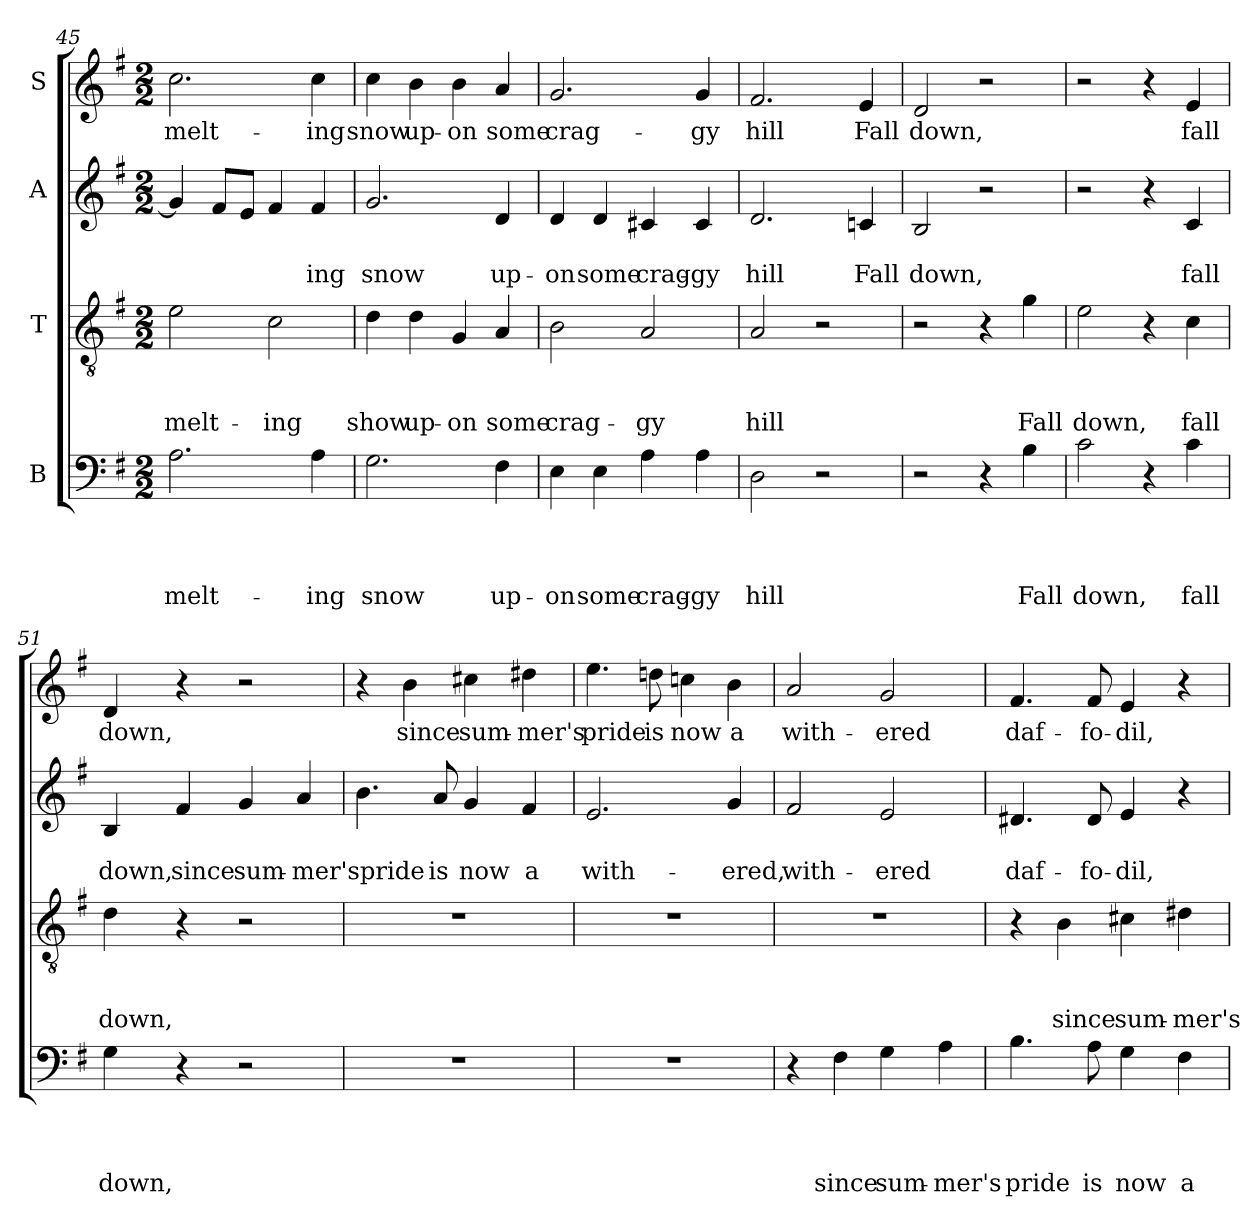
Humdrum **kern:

**kern	**text	**text	**text	**text	**kern	**text	**text	**text	**kern	**text	**text	**kern	**text
*part4	*part4	*part4	*part4	*part4	*part3	*part3	*part3	*part3	*part2	*part2	*part2	*part1	*part1
*staff4	*staff4	*staff4	*staff4	*staff4	*staff3	*staff3	*staff3	*staff3	*staff2	*staff2	*staff2	*staff1	*staff1
*I"B	*	*	*	*	*I"T	*	*	*	*I"A	*	*	*I"S	*
*clefF4	*	*	*	*	*clefGv2	*	*	*	*clefG2	*	*	*clefG2	*
*k[f#]	*	*	*	*	*k[f#]	*	*	*	*k[f#]	*	*	*k[f#]	*
*G:	*	*	*	*	*G:	*	*	*	*G:	*	*	*G:	*
*M2/2	*	*	*	*	*M2/2	*	*	*	*M2/2	*	*	*M2/2	*
=45	=45	=45	=45	=45	=45	=45	=45	=45	=45	=45	=45	=45	=45
!	!	!	!	!LO:LY:b	!	!	!	!LO:LY:b	!	!	!	!	!LO:LY:b
2.A\	.	.	.	melt-	2e\	.	.	melt-	4g/]	.	.	2.cc\	melt-
.	.	.	.	.	.	.	.	.	8f#/L	.	.	.	.
.	.	.	.	.	.	.	.	.	8e/J	.	.	.	.
!	!	!	!	!	!	!	!	!LO:LY:b	!	!	!	!	!
.	.	.	.	.	2c\	.	.	-ing	4f#/	.	.	.	.
!	!	!	!	!LO:LY:b	!	!	!	!	!	!	!LO:LY:b	!	!LO:LY:b
4A\	.	.	.	-ing	.	.	.	.	4f#/	.	-ing	4cc\	-ing
!!LO:LB:g=z
=46	=46	=46	=46	=46	=46	=46	=46	=46	=46	=46	=46	=46	=46
!	!	!	!	!LO:LY:b	!	!	!	!LO:LY:b	!	!	!LO:LY:b	!	!LO:LY:b
2.G\	.	.	.	snow	4d\	.	.	show	2.g/	.	snow	4cc\	snow
!	!	!	!	!	!	!	!	!LO:LY:b	!	!	!	!	!LO:LY:b
.	.	.	.	.	4d\	.	.	up-	.	.	.	4b\	up-
!	!	!	!	!	!	!	!	!LO:LY:b:rj	!	!	!	!	!LO:LY:b:rj
.	.	.	.	.	4G/	.	.	-on	.	.	.	4b\	-on
!	!	!	!	!LO:LY:b	!	!	!	!LO:LY:b	!	!	!LO:LY:b	!	!LO:LY:b
4F#\	.	.	.	up-	4A/	.	.	some	4d/	.	up-	4a/	some
=47	=47	=47	=47	=47	=47	=47	=47	=47	=47	=47	=47	=47	=47
!	!	!	!	!LO:LY:b	!	!	!	!LO:LY:b	!	!	!LO:LY:b	!	!LO:LY:b
4E\	.	.	.	-on	2B\	.	.	crag-	4d/	.	-on	2.g/	crag-
!	!	!	!	!LO:LY:b	!	!	!	!	!	!	!LO:LY:b	!	!
4E\	.	.	.	some	.	.	.	.	4d/	.	some	.	.
!	!	!	!	!LO:LY:b	!	!	!	!LO:LY:b	!	!	!LO:LY:b	!	!
4A\	.	.	.	crag-	2A/	.	.	-gy	4c#X/	.	crag-	.	.
!	!	!	!	!LO:LY:b:rj	!	!	!	!	!	!	!LO:LY:b:rj	!	!LO:LY:b
4A\	.	.	.	-gy	.	.	.	.	4c#/	.	-gy	4g/	-gy
=48	=48	=48	=48	=48	=48	=48	=48	=48	=48	=48	=48	=48	=48
!	!	!	!	!LO:LY:b	!	!	!	!LO:LY:b	!	!	!LO:LY:b	!	!LO:LY:b
2D\	.	.	.	hill	2A/	.	.	hill	2.d/	.	hill	2.f#/	hill
2r	.	.	.	.	2r	.	.	.	.	.	.	.	.
!	!	!	!	!	!	!	!	!	!	!	!LO:LY:b	!	!LO:LY:b
.	.	.	.	.	.	.	.	.	4cn/	.	Fall	4e/	Fall
=49	=49	=49	=49	=49	=49	=49	=49	=49	=49	=49	=49	=49	=49
!	!	!	!	!	!	!	!	!	!	!	!LO:LY:b	!	!LO:LY:b
2r	.	.	.	.	2r	.	.	.	2B/	.	down,	2d/	down,
4r	.	.	.	.	4r	.	.	.	2r	.	.	2r	.
!	!	!	!	!LO:LY:b	!	!	!	!LO:LY:b	!	!	!	!	!
4B\	.	.	.	Fall	4g\	.	.	Fall	.	.	.	.	.
=50	=50	=50	=50	=50	=50	=50	=50	=50	=50	=50	=50	=50	=50
!	!	!	!	!LO:LY:b	!	!	!	!LO:LY:b	!	!	!	!	!
2c\	.	.	.	down,	2e\	.	.	down,	2r	.	.	2r	.
4r	.	.	.	.	4r	.	.	.	4r	.	.	4r	.
!	!	!	!	!LO:LY:b	!	!	!	!LO:LY:b	!	!	!LO:LY:b	!	!LO:LY:b
4c\	.	.	.	fall	4c\	.	.	fall	4c/	.	fall	4e/	fall
=51	=51	=51	=51	=51	=51	=51	=51	=51	=51	=51	=51	=51	=51
!	!	!	!	!LO:LY:b	!	!	!	!LO:LY:b	!	!	!LO:LY:b	!	!LO:LY:b
4G\	.	.	.	down,	4d\	.	.	down,	4B/	.	down,	4d/	down,
!	!	!	!	!	!	!	!	!	!	!	!LO:LY:b	!	!
4r	.	.	.	.	4r	.	.	.	4f#/	.	since	4r	.
!	!	!	!	!	!	!	!	!	!	!	!LO:LY:b	!	!
2r	.	.	.	.	2r	.	.	.	4g/	.	sum-	2r	.
!	!	!	!	!	!	!	!	!	!	!	!LO:LY:b	!	!
.	.	.	.	.	.	.	.	.	4a/	.	-mer'spride	.	.
=52	=52	=52	=52	=52	=52	=52	=52	=52	=52	=52	=52	=52	=52
1r	.	.	.	.	1r	.	.	.	4.b\	.	.	4r	.
!	!	!	!	!	!	!	!	!	!	!	!	!	!LO:LY:b
.	.	.	.	.	.	.	.	.	.	.	.	4b\	since
!	!	!	!	!	!	!	!	!	!	!	!LO:LY:b	!	!
.	.	.	.	.	.	.	.	.	8a/	.	is	.	.
!	!	!	!	!	!	!	!	!	!	!	!LO:LY:b	!	!LO:LY:b
.	.	.	.	.	.	.	.	.	4g/	.	now	4cc#X\	sum-
!	!	!	!	!	!	!	!	!	!	!	!LO:LY:b	!	!LO:LY:b:rj
.	.	.	.	.	.	.	.	.	4f#/	.	a	4dd#X\	-mer's
!!LO:LB:g=z
=53	=53	=53	=53	=53	=53	=53	=53	=53	=53	=53	=53	=53	=53
!	!	!	!	!	!	!	!	!	!	!	!LO:LY:b	!	!LO:LY:b
1r	.	.	.	.	1r	.	.	.	2.e/	.	with-	4.ee\	pride
!	!	!	!	!	!	!	!	!	!	!	!	!	!LO:LY:b
.	.	.	.	.	.	.	.	.	.	.	.	8ddn\	is
!	!	!	!	!	!	!	!	!	!	!	!	!	!LO:LY:b
.	.	.	.	.	.	.	.	.	.	.	.	4ccn\	now
!	!	!	!	!	!	!	!	!	!	!	!LO:LY:b	!	!LO:LY:b
.	.	.	.	.	.	.	.	.	4g/	.	-ered,	4b\	a
=54	=54	=54	=54	=54	=54	=54	=54	=54	=54	=54	=54	=54	=54
!	!	!	!	!	!	!	!	!	!	!	!LO:LY:b	!	!LO:LY:b
4r	.	.	.	.	1r	.	.	.	2f#/	.	with-	2a/	with-
!	!	!	!	!LO:LY:b	!	!	!	!	!	!	!	!	!
4F#\	.	.	.	since	.	.	.	.	.	.	.	.	.
!	!	!	!	!LO:LY:b	!	!	!	!	!	!	!LO:LY:b	!	!LO:LY:b
4G\	.	.	.	sum-	.	.	.	.	2e/	.	-ered	2g/	-ered
!	!	!	!	!LO:LY:b:rj	!	!	!	!	!	!	!	!	!
4A\	.	.	.	-mer's	.	.	.	.	.	.	.	.	.
=55	=55	=55	=55	=55	=55	=55	=55	=55	=55	=55	=55	=55	=55
!	!	!	!	!LO:LY:b	!	!	!	!	!	!	!LO:LY:b	!	!LO:LY:b
4.B\	.	.	.	pride	4r	.	.	.	4.d#X/	.	daf-	4.f#/	daf-
!	!	!	!	!	!	!	!	!LO:LY:b	!	!	!	!	!
.	.	.	.	.	4B\	.	.	since	.	.	.	.	.
!	!	!	!	!LO:LY:b	!	!	!	!	!	!	!LO:LY:b	!	!LO:LY:b
8A\	.	.	.	is	.	.	.	.	8d#/	.	-fo-	8f#/	-fo-
!	!	!	!	!LO:LY:b	!	!	!	!LO:LY:b	!	!	!LO:LY:b	!	!LO:LY:b
4G\	.	.	.	now	4c#X\	.	.	sum-	4e/	.	-dil,	4e/	-dil,
!	!	!	!	!LO:LY:b	!	!	!	!LO:LY:b:rj	!	!	!	!	!
4F#\	.	.	.	a	4d#X\	.	.	-mer's	4r	.	.	4r	.
=	=	=	=	=	=	=	=	=	=	=	=	=	=
*-	*-	*-	*-	*-	*-	*-	*-	*-	*-	*-	*-	*-	*-
